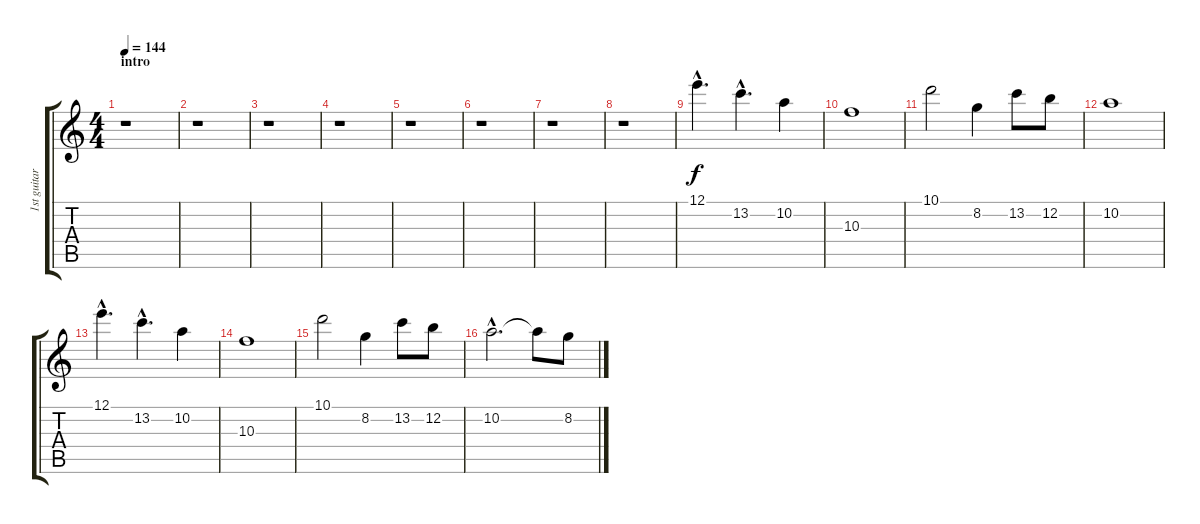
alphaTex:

\track ("1st guitar" "1st guitar") {instrument distortionguitar}
\staff {score tabs}
\tuning (E4 B3 G3 D3 A2 E2) {hide}
\ts (4 4)
\section ("" "intro")
\tempo 144
\clef g2
\ks c
r.1{dy f instrument distortionguitar} |
r.1 |
r.1 |
r.1 |
r.1 |
r.1 |
r.1 |
r.1 |
12.1{hac}.4{d} 13.2{hac}.4{d} 10.2.4 |
10.3.1 |
10.1.2 8.2.4 13.2.8 12.2.8 |
10.2.1 |
12.1{hac}.4{d} 13.2{hac}.4{d} 10.2.4 |
10.3.1 |
10.1.2 8.2.4 13.2.8 12.2.8 |
10.2{hac}.2{d} 10.2{t}.8 8.2.8
